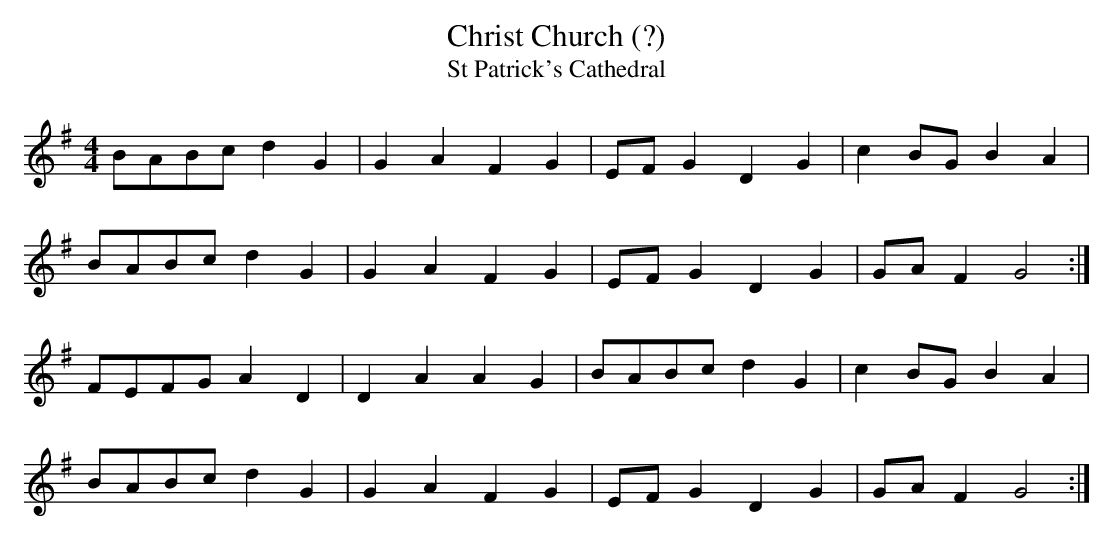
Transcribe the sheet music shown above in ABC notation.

X:1
T:Christ Church (?)
T:St Patrick's Cathedral
M:4/4
L:1/8
K:G
BABc d2 G2 | G2 A2 F2 G2 | EF G2 D2 G2 | c2 BG B2 A2 |
BABc d2 G2 | G2 A2 F2 G2 | EF G2 D2 G2 | GA F2 G4   :|
FEFG A2 D2 | D2 A2 A2 G2 | BABc  d2 G2 | c2 BG B2 A2 |
BABc d2 G2 | G2 A2 F2 G2 | EF G2 D2 G2 | GA F2 G4   :|
